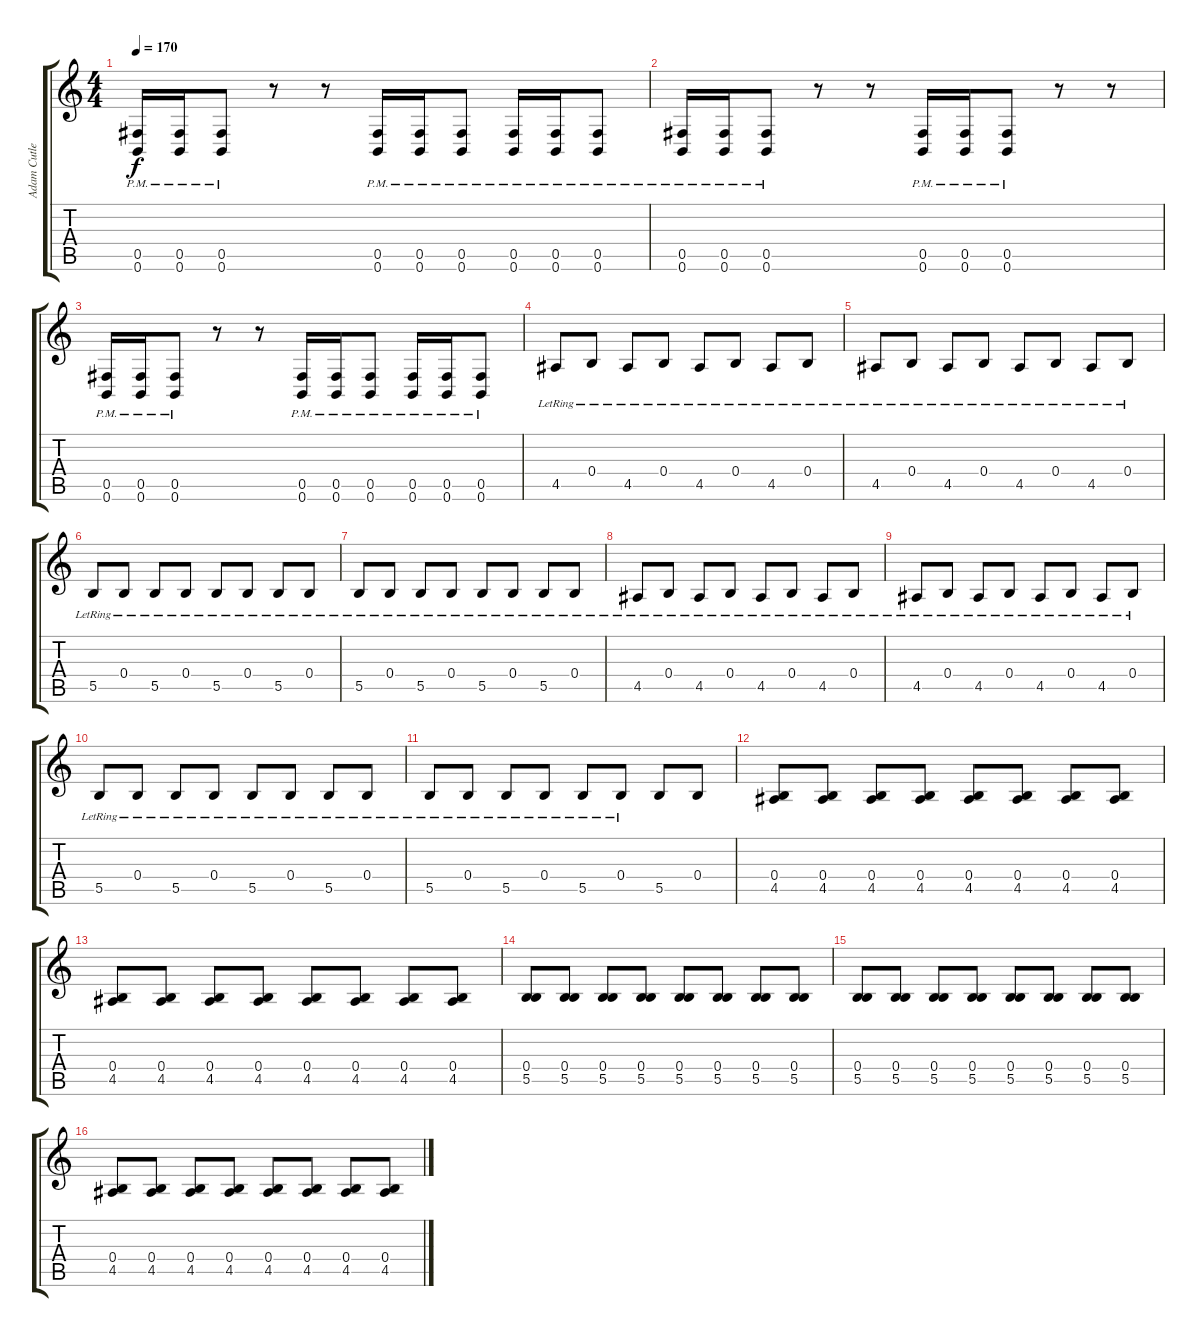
\track ("Adam Cutler" "Adam Cutle") {instrument overdrivenguitar}
\staff {score tabs}
\tuning (Db4 Ab3 E3 B2 Gb2 B1) {hide}
\ts (4 4)
\tempo 170
\clef g2
\ks c
(0.5{pm} 0.6{pm}).16{dy f} (0.5{pm} 0.6{pm}).16 (0.5{pm} 0.6{pm}).8 r.8 r.8 (0.5{pm} 0.6{pm}).16 (0.5{pm} 0.6{pm}).16 (0.5{pm} 0.6{pm}).8 (0.5{pm} 0.6{pm}).16 (0.5{pm} 0.6{pm}).16 (0.5{pm} 0.6{pm}).8 |
(0.5{pm} 0.6{pm}).16 (0.5{pm} 0.6{pm}).16 (0.5{pm} 0.6{pm}).8 r.8 r.8 (0.5{pm} 0.6{pm}).16 (0.5{pm} 0.6{pm}).16 (0.5{pm} 0.6{pm}).8 r.8 r.8 |
(0.5{pm} 0.6{pm}).16 (0.5{pm} 0.6{pm}).16 (0.5{pm} 0.6{pm}).8 r.8 r.8 (0.5{pm} 0.6{pm}).16 (0.5{pm} 0.6{pm}).16 (0.5{pm} 0.6{pm}).8 (0.5{pm} 0.6{pm}).16 (0.5{pm} 0.6{pm}).16 (0.5{pm} 0.6{pm}).8 |
4.5{lr}.8 0.4{lr}.8 4.5{lr}.8 0.4{lr}.8 4.5{lr}.8 0.4{lr}.8 4.5{lr}.8 0.4{lr}.8 |
4.5{lr}.8 0.4{lr}.8 4.5{lr}.8 0.4{lr}.8 4.5{lr}.8 0.4{lr}.8 4.5{lr}.8 0.4{lr}.8 |
5.5{lr}.8 0.4{lr}.8 5.5{lr}.8 0.4{lr}.8 5.5{lr}.8 0.4{lr}.8 5.5{lr}.8 0.4{lr}.8 |
5.5{lr}.8 0.4{lr}.8 5.5{lr}.8 0.4{lr}.8 5.5{lr}.8 0.4{lr}.8 5.5{lr}.8 0.4{lr}.8 |
4.5{lr}.8 0.4{lr}.8 4.5{lr}.8 0.4{lr}.8 4.5{lr}.8 0.4{lr}.8 4.5{lr}.8 0.4{lr}.8 |
4.5{lr}.8 0.4{lr}.8 4.5{lr}.8 0.4{lr}.8 4.5{lr}.8 0.4{lr}.8 4.5{lr}.8 0.4{lr}.8 |
5.5{lr}.8 0.4{lr}.8 5.5{lr}.8 0.4{lr}.8 5.5{lr}.8 0.4{lr}.8 5.5{lr}.8 0.4{lr}.8 |
5.5{lr}.8 0.4{lr}.8 5.5{lr}.8 0.4{lr}.8 5.5{lr}.8 0.4{lr}.8 5.5.8 0.4.8 |
(0.4 4.5).8 (0.4 4.5).8 (0.4 4.5).8 (0.4 4.5).8 (0.4 4.5).8 (0.4 4.5).8 (0.4 4.5).8 (0.4 4.5).8 |
(0.4 4.5).8 (0.4 4.5).8 (0.4 4.5).8 (0.4 4.5).8 (0.4 4.5).8 (0.4 4.5).8 (0.4 4.5).8 (0.4 4.5).8 |
(0.4 5.5).8 (0.4 5.5).8 (0.4 5.5).8 (0.4 5.5).8 (0.4 5.5).8 (0.4 5.5).8 (0.4 5.5).8 (0.4 5.5).8 |
(0.4 5.5).8 (0.4 5.5).8 (0.4 5.5).8 (0.4 5.5).8 (0.4 5.5).8 (0.4 5.5).8 (0.4 5.5).8 (0.4 5.5).8 |
(0.4 4.5).8 (0.4 4.5).8 (0.4 4.5).8 (0.4 4.5).8 (0.4 4.5).8 (0.4 4.5).8 (0.4 4.5).8 (0.4 4.5).8
